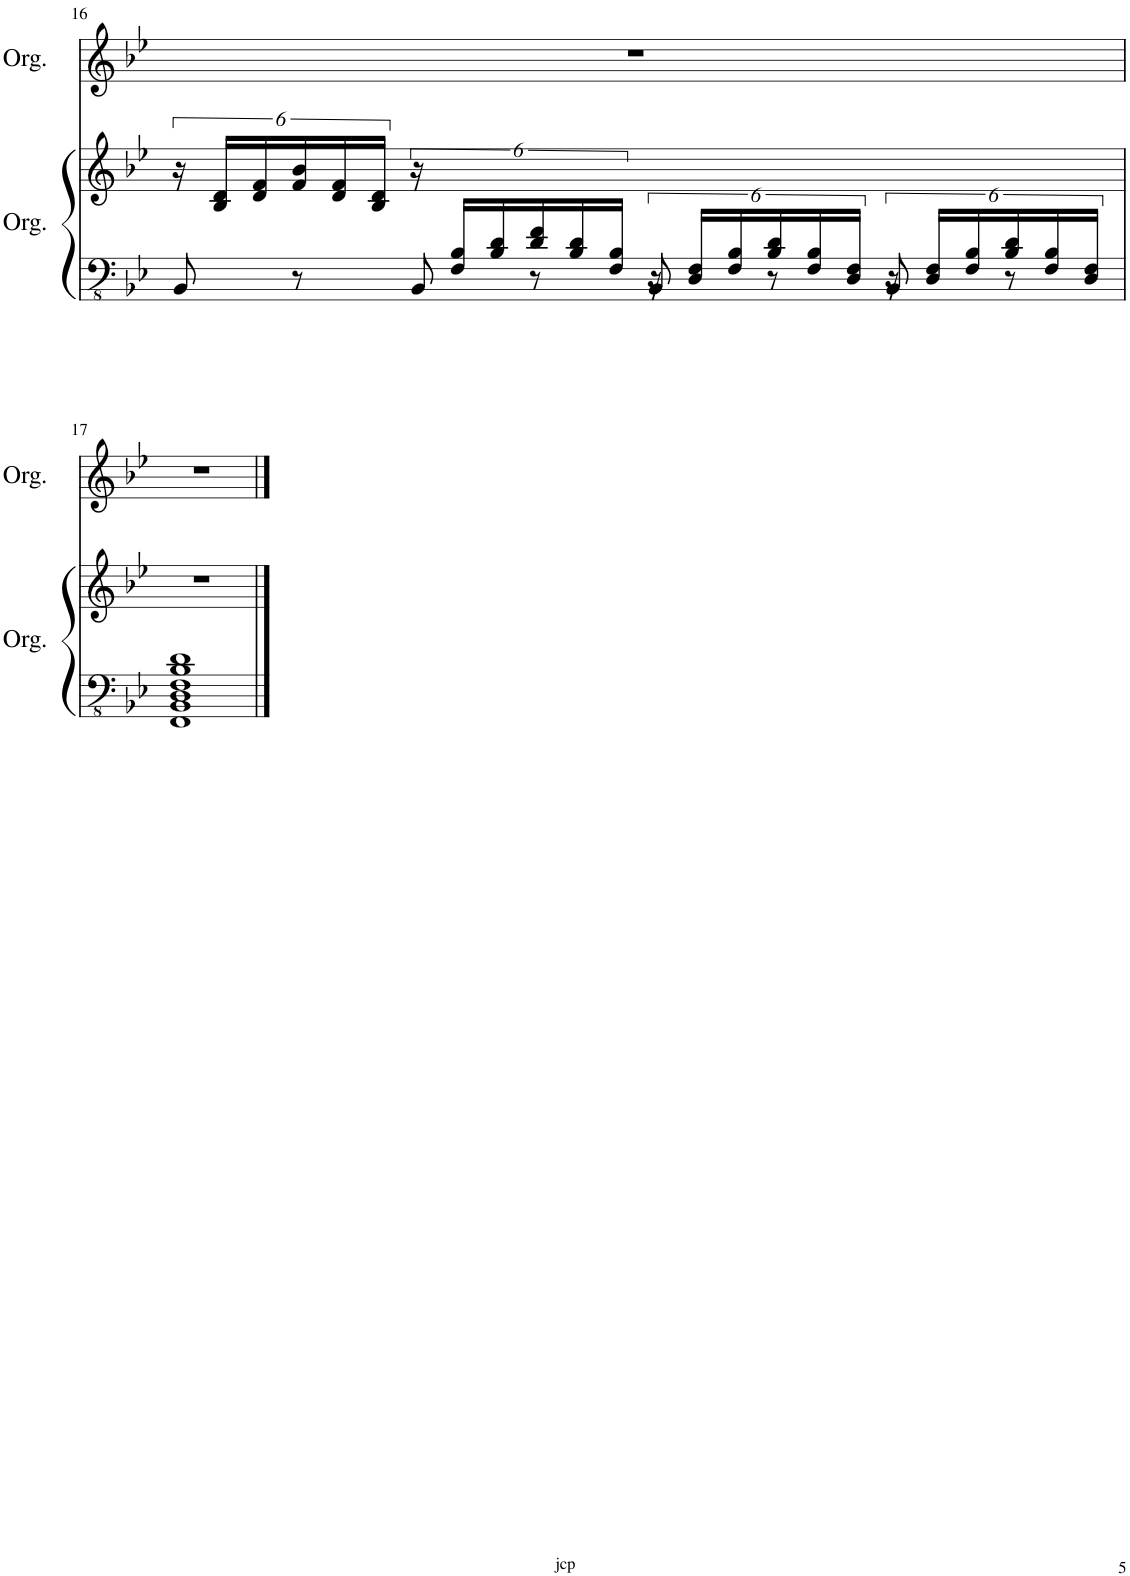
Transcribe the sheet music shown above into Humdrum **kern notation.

**kern	**kern	**kern
*part2	*part2	*part1
*staff3	*staff2	*staff1
*I"Orgue à tuyaux	*	*I"Orgue
*I'Org.	*	*I'Org.
!!LO:PB:g=z
*clefFv4	*clefG2	*clefG2
*k[b-e-]	*k[b-e-]	*k[b-e-]
*M4/4	*M4/4	*M4/4
*met(c)	*met(c)	*met(c)
=16	=16	=16
*^	*	*
24%7ryy	8BBB-/	24r	1r
.	.	24B-/ 24d/LL	.
.	.	24d/ 24f/	.
.	8r	24f/ 24b-/	.
.	.	24d/ 24f/	.
.	.	24B-/ 24d/JJ	.
.	8BBB-/	24r	.
24FF/ 24BB-/LL	.	24%5ryy	.
24BB-/ 24D/	.	.	.
24D/ 24F/	8r	.	.
24BB-/ 24D/	.	.	.
24FF/ 24BB-/JJ	.	.	.
24ryy	8BBB-/	24r	.
24DD/ 24FF/LL	.	24%5ryy	.
24FF/ 24BB-/	.	.	.
24BB-/ 24D/	8r	.	.
24FF/ 24BB-/	.	.	.
24DD/ 24FF/JJ	.	.	.
24ryy	8BBB-/	24r	.
24DD/ 24FF/LL	.	24%5ryy	.
24FF/ 24BB-/	.	.	.
24BB-/ 24D/	8r	.	.
24FF/ 24BB-/	.	.	.
24DD/ 24FF/JJ	.	.	.
*v	*v	*	*
!!LO:LB:g=z
=17	=17	=17
1FFF 1BBB- 1DD 1FF 1BB- 1D	1r	1r
==	==	==
*-	*-	*-
